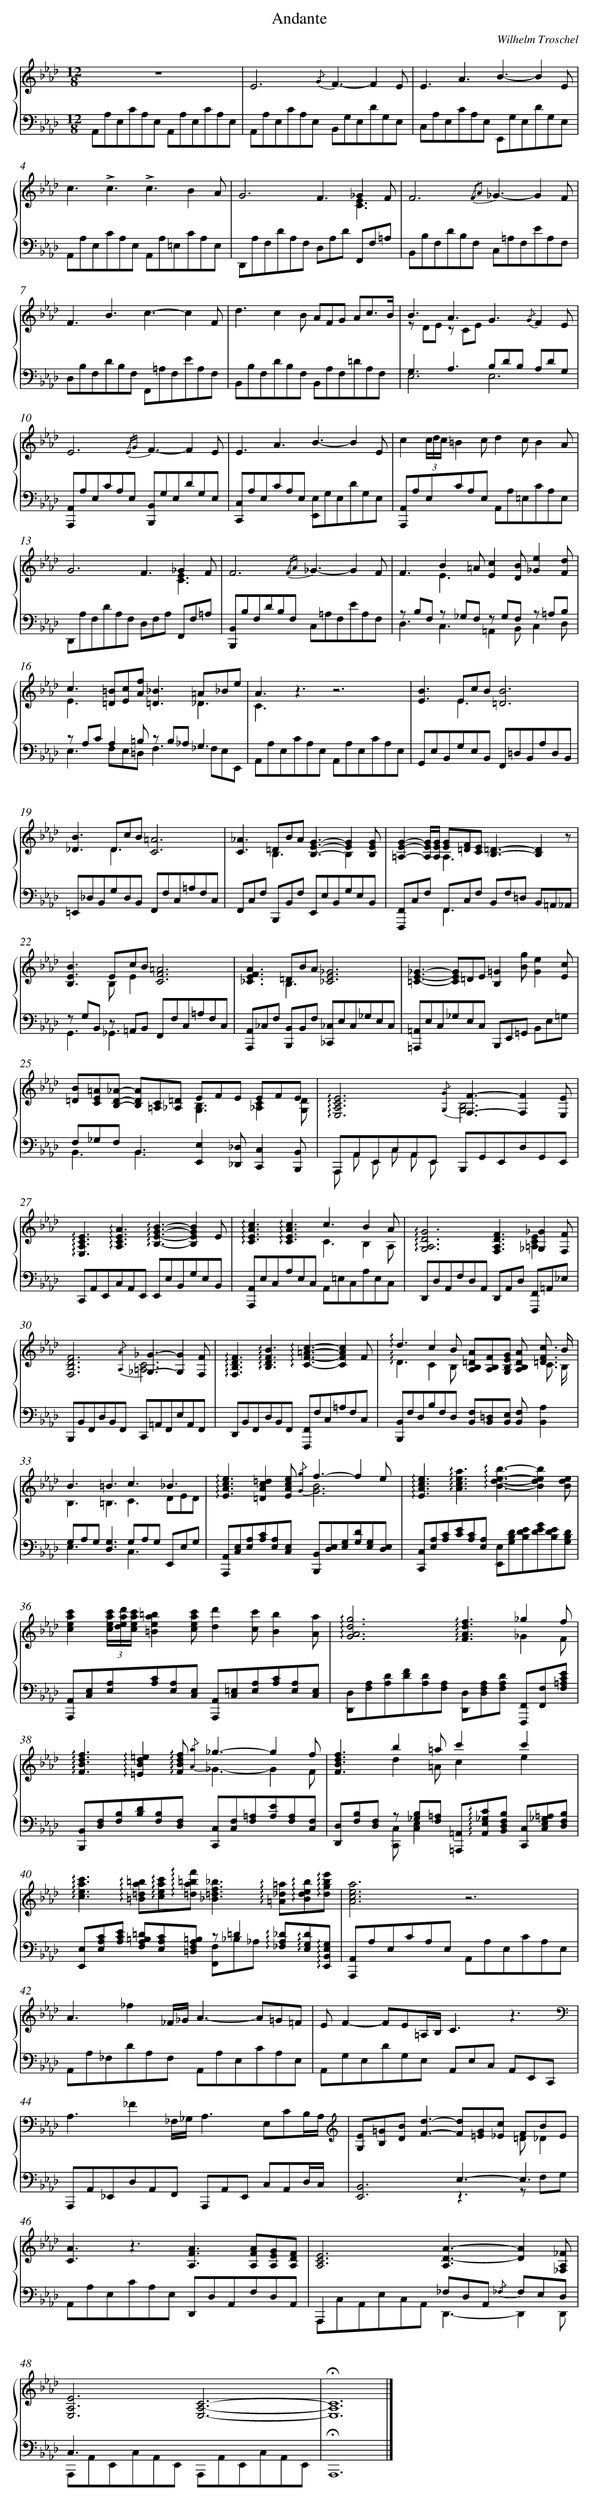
X:1
T: Andante
C: Wilhelm Troschel
L: 1/8
M: 12/8
%%staves {1 2}
V: 1 clef=treble
V: 2 clef=bass
K: Ab
[V:1] z12 |
[V:2] A,,A,E,CA,E, A,,A,E,CA,E, |
[V:1] E6{/G}F3-F2E |
[V:2] A,,A,E,CA,E, B,,G,E,DG,E, |
[V:1] E3A3B3-B2E |
[V:2] C,A,E,CA,E, E,,G,E,DG,E, |
[V:1] c3!accent!c3!accent!c3B2A |
[V:2] A,,A,E,CA,E, A,,A,=E,CA,E, |
[V:1] G6F3_G2F & x6x3[C3E3] |
[V:2] D,,A,F,DA,F, D,A,D F,,F,=A, |
[V:1] F6{/F2A2}_G3-G2F |
[V:2] B,,B,F,DB,F, C,=A,F,EA,F, |
[V:1] F3B3c3-c2F |
[V:2] D,B,F,DB,F, F,,=A,F,EA,F, |
[V:1] d3c2B AFG Ac3/B/ |
[V:2] B,,B,F,DB,F, B,,A,F,=DA,F, |
[V:1] B3A3G3{/G}F2E & z DE z CEx2x4 |
[V:2] G,3A,2>B,2DB, A,DG, & E,6E,6 |
[V:1] E6{/EG}F3-F2E |
[V:2] [A,,,A,,]A,E,CA,E, [B,,,B,,]G,E,DG,E, |
[V:1] E3A3B3-B2E |
[V:2] [C,,C,]A,E,CA,E, [E,,E,]G,E,DG,E, |
[V:1] c2(3c/d/c/=B2cd2cB2A |
[V:2] [A,,,A,,]A,E,CA,E, A,,A,=E,CA,E, |
[V:1] G6F3_G2F & x6x3[C3E3] |
[V:2] D,,A,F,DA,F, D,F,A, F,,F,=A, |
[V:1] F6{/FA}_G3-G2F |
[V:2] [B,,,B,,]B,F,DB,F, C,=A,F,EA,F, |
[V:1] F3B2=A[E2c2][DB][_G2e2][Fd] & x3E3x6 |
[V:2] z B,F, z _G,F, z G,F, z =A,B, & D,3C,3=A,,2B,,C,2D, |
[V:1] c2>[=D2=B2][Ec][A2f2]<[=D2_B2]=A_Be & E3x3x3_D3 |
[V:2] z A,CA,2=B, z B,_A,G,3 & E,2>F,2E,=D,2<F,2_F,E,E,, |
[V:1] A3z3z6 & C3x3x3x3 |
[V:2] A,,A,E,CA,E, A,,A,E,CA,E, |
[V:1] [E2B2]>E2cB[=D6B6] & x3E3x6 |
[V:2] G,,E,B,,G,E,B,, F,,=D,B,,A,D,B,, |
[V:1] [_D2B2]>D2cB[C6=A6] & x3D3x6 |
[V:2] =E,,_D,B,,G,D,B,, F,,F,C,=A,F,C, |
[V:1] [C2_A2]>=D2BA2<[B,2E2G2]-[E2G2][B,EG] & x3B,3x3B,2x |
[V:2] F,,C,F, B,,,B,,F, E,,E,B,,G,E,B,, |
[V:1] [=A,2E2G2]-[A,/E/G/][A,/E/G/] [EG][=DF][C2E2]<[B,2=D2]-[B,2D2]z & x3A,3x2x4 |
[V:2] [F,,,F,,]C,F, F,,C,F, B,,F,=D, B,,=A,,_A,, & x3F,,3x6 |
[V:1] [B,2E2B2]>E2cB[C6F6=A6] & x2>B,2E2x6 |
[V:2] z G,B,, z =A,,B,, F,,F,C,=A,F,C, & G,,3_G,,3x6 |
[V:1] [_C2E2F2A2]>=D2BA[_C6E6_G6] & x3B,3x6 |
[V:2] [A,,,A,,]_C,F, [B,,,B,,]B,,F, [_C,,_C,]E,C,_G,E,C, |
[V:1] [=C2E2_G2]>-[C2E2G2]=DE[B,2=G2][Bg][G2e2][Ec] |
[V:2] [=A,,,=A,,]E,C,_G,E,C, B,,,E,,=G,, B,,E,=G, |
[V:1] [=DB][CE=A][B,D_A]- [B,DA][=A,C][_A,=D] EFE EFE & x6[G,3B,3][_A,2C2][G,D] |
[V:2] F,_G,F,2<B,,2[E,,2E,2][_D,,_D,][C,,2C,2][B,,,B,,] & B,,3B,,3x6 |
[V:1] !arpeggio![E,6A,6C6E6]{/[G,G]}[F,3F3]-[F,2F2][E,E] & x6[G,6B,6] |
[V:2] A,,,A,,E,,C,A,,E,, B,,,G,,E,,D,G,,E,, & A,,, A,, E,, C, A,, E,,x6 |
[V:1] !arpeggio![E,3A,3C3E3]!arpeggio![A,3C3E3A3]!arpeggio![B,3E3G3B3]-[B,2E2G2B2]E |
[V:2] C,,A,,E,,C,A,,E,, E,,E,B,,G,E,B,, |
[V:1] !arpeggio![C3E3A3c3]!arpeggio![C3E3A3c3]c3B2A & x6C3B,2A, |
[V:2] [A,,,A,,]E,C,A,E,C, A,,=E,C,A,E,C, |
[V:1] !arpeggio![G,6A,6D6G6][F,3A,3D3F3][_G,2_G2][F,F] & x6x3[=A,2C2E2]x |
[V:2] D,,D,A,,F,D,A,, D,,A,,D, [F,,,F,,]=A,,_E, |
[V:1] [F,6B,6D6F6]{/[A,A]}[_G,3_G3]-[G,2G2][F,F] & x6[=A,6C6] |
[V:2] B,,,B,,F,,D,B,,F,, C,,=A,,F,,E,A,,F,, |
[V:1] !arpeggio![F,3B,3D3F3]!arpeggio![B,3D3F3B3]!arpeggio![C3F3=A3c3]-[C2F2A2c2]F |
[V:2] D,,B,,F,,D,B,,F,, [F,,,F,,]F,C,=A,F,C, |
[V:1] !arpeggio!d3c2B [A,B,=DA][A,B,F][G,B,EG] [A,B,DA] [=D3/F3/c3/] B/ & !arpeggio!D3C2B,2<x2x C3/ B,/ |
[V:2] [B,,,B,,]F,D,B,F,D, [B,,F,][B,,=D,][B,,E,] [B,,F,][B,,2A,2] |
[V:1] B3=B3c3_B3 & B,3=B,3C2>D2ED |
[V:2] G,A,G,2<[D,2G,2]G,A,G, E,,E,G, & E,3x3C,2>x2x2 |
[V:1] !arpeggio![E3A3c3e3][=D2A2c2=d2][E2A2c2e2]< {/[Gg]}f2-f2e & x6[G6B6] |
[V:2] [A,,,A,,][C,E,][E,A,][A,C][E,A,][C,E,] [B,,,B,,][D,E,][E,G,][G,D][E,G,][D,E,] |
[V:1] !arpeggio![E3A3c3e3]!arpeggio![A3c3e3a3]!arpeggio![B3d3e3b3]-[B2d2e2b2][Bde] |
[V:2] [C,,C,][E,A,][A,C][CE][A,C][E,A,] [E,,E,][G,B,D][B,DE][DEG][B,DE][G,B,D] |
[V:1] [c2e2a2c'2](3[c/e/a/c'/][d/e/a/d'/][c/e/a/c'/][=B2e2a2=b2][ceac'][d2d'2][cc'][B2b2][Aa] |
[V:2] [A,,,A,,][C,E,][E,A,][A,C][E,A,][C,E,] [A,,,A,,][C,=E,][E,A,][A,C][E,A,][C,E,] |
[V:1] !arpeggio![G6A6d6g6]!arpeggio![F3A3d3f3]_g2f & x6x3_G2F |
[V:2] [D,,D,][F,A,][A,D][DF][A,D][F,A,] [D,,D,][D,F,A,][F,A,D] [F,,,F,,][F,,F,][F,=A,CE] |
[V:1] !arpeggio![F3B3d3f3]!arpeggio![=E2B2d2=e2]!arpeggio![F2B2d2f2]< {/[Aa]}_g2-g2f & x6_G3-G2F |
[V:2] [B,,,B,,][D,F,][F,B,][B,D][F,B,][D,F,] [C,,C,][C,F,][F,=A,][A,E][F,A,][C,F,] |
[V:1] [F3B3d3f3]b2=ac'2xc'2x & x3d2=Ac2xe2x |
[V:2] [D,,D,][F,B,][D,F,] z [_G,B,][F,=A,] [=A,,,=A,,]!arpeggio![A,,E,_G,C][B,,D,F,B,] [C,,C,][C,E,_G,=A,][D,F,B,] & x2>[C,,2C,2][C,2E,2]x2x4 |
[V:1] !arpeggio![c2e2a2c'2]>!arpeggio![=B2=d2a2=b2]!arpeggio![ceac']!arpeggio![=d2a2=b2f'2]<[_B2=d2f2_b2]!arpeggio![=A_d=a]!arpeggio![Bdeb]!arpeggio![dgbe'] |
[V:2] [E,,E,][E,A,C][A,CE] [F,A,=B,=D][E,A,C][=D,F,A,=B,] z=D2!arpeggio![_F,A,_D]!arpeggio![E,G,D]!arpeggio![E,,B,,E,G,] & x6[F,,F,]_B,_A, xx2 |
[V:1] [A6c6e6a6]z6 |
[V:2] [A,,,A,,]A,E,CA,E, A,,A,E,CA,E, |
[V:1] A3_f2_F/_G/A2>-A2=G=F |
[V:2] A,,A,_F,DA,F, A,,A,E,CA,E, |
[V:1] EF2-FE=A,/B,/C3z3[K:clef=bass] |
[V:2] A,,G,E,DG,E, A,,E,C, A,,E,,C,, |
[V:1] A,3_F2_F,/_G,/A,2>E,2CB,/A,/[K:clef=treble] |
[V:2] A,,,A,,_E,,D,A,,F,, A,,,A,,E,, C,A,,D,/C,/ |
[V:1] [G,E][B,=G][D2B2]<[F2d2]-[Fd][=EG][_Ec] FBE & x6x2>=D2_D2 |
[V:2] [E,,6B,,6]E,3-E,3 & x6z2>z2 F,G, |
[V:1] [C3A3]z3[A,2F2A2]>[A,2F2A2][A,EG][A,DF] |
[V:2] A,,A,E,CA,E, D,,D,A,,F,D,A,, |
[V:1] [A,6C6E6][A,3D3-A3-][D2A2][_F,A,_F] |
[V:2] A,,,2x2x2_F,D,A,, {/_F,} F,E,D, & A,,,C,A,,E,C,A,,2<D,,2-D,,2D,, |
[V:1] [E,6A,6E6][E,6A,6C6]- |
[V:2] C,3x3x6 & A,,,A,,E,,C,A,,E,, A,,,A,,E,,C,A,,E,, |
[V:1] !fermata![E,12A,12C12] |]
[V:2] !fermata!A,,,12 |]
